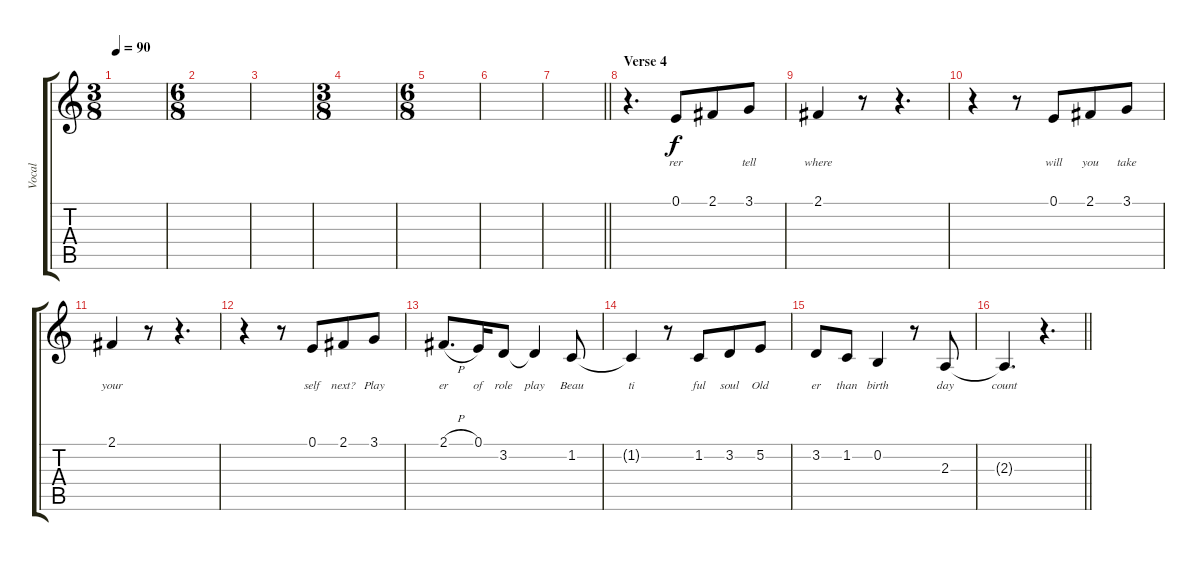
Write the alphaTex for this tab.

\track ("Vocal" "Vocal") {instrument acousticgrandpiano}
\staff {score tabs}
\tuning (E4 B3 G3 D3 A2 E2) {hide}
\ts (3 8)
\tempo 90
\clef g2
\ks c
|
\ts (6 8)
|
|
\ts (3 8)
|
\ts (6 8)
|
|
\barLineRight lightlight
|
\section ("" "Verse 4")
r.4{d} 0.1.8{lyrics (0 "rer") lyrics (1 "") lyrics (2 "") lyrics (3 "") lyrics (4 "") dy f} 2.1.8{lyrics (0 "") lyrics (1 "") lyrics (2 "") lyrics (3 "") lyrics (4 "")} 3.1.8{lyrics (0 "tell") lyrics (1 "") lyrics (2 "") lyrics (3 "") lyrics (4 "")} |
2.1.4{lyrics (0 "where") lyrics (1 "") lyrics (2 "") lyrics (3 "") lyrics (4 "")} r.8 r.4{d} |
r.4 r.8 0.1.8{lyrics (0 "will") lyrics (1 "") lyrics (2 "") lyrics (3 "") lyrics (4 "")} 2.1.8{lyrics (0 "you") lyrics (1 "") lyrics (2 "") lyrics (3 "") lyrics (4 "")} 3.1.8{lyrics (0 "take") lyrics (1 "") lyrics (2 "") lyrics (3 "") lyrics (4 "")} |
2.1.4{lyrics (0 "your") lyrics (1 "") lyrics (2 "") lyrics (3 "") lyrics (4 "")} r.8 r.4{d} |
r.4 r.8 0.1.8{lyrics (0 "self") lyrics (1 "") lyrics (2 "") lyrics (3 "") lyrics (4 "")} 2.1.8{lyrics (0 "next?") lyrics (1 "") lyrics (2 "") lyrics (3 "") lyrics (4 "")} 3.1.8{lyrics (0 "Play") lyrics (1 "") lyrics (2 "") lyrics (3 "") lyrics (4 "")} |
2.1{h}.8{d lyrics (0 "er") lyrics (1 "") lyrics (2 "") lyrics (3 "") lyrics (4 "")} 0.1.16{lyrics (0 "of") lyrics (1 "") lyrics (2 "") lyrics (3 "") lyrics (4 "")} 3.2.8{lyrics (0 "role") lyrics (1 "") lyrics (2 "") lyrics (3 "") lyrics (4 "")} 3.2{t}.4{lyrics (0 "play") lyrics (1 "") lyrics (2 "") lyrics (3 "") lyrics (4 "")} 1.2.8{lyrics (0 "Beau") lyrics (1 "") lyrics (2 "") lyrics (3 "") lyrics (4 "")} |
1.2{t}.4{lyrics (0 "ti") lyrics (1 "") lyrics (2 "") lyrics (3 "") lyrics (4 "")} r.8 1.2.8{lyrics (0 "ful") lyrics (1 "") lyrics (2 "") lyrics (3 "") lyrics (4 "")} 3.2.8{lyrics (0 "soul") lyrics (1 "") lyrics (2 "") lyrics (3 "") lyrics (4 "")} 5.2.8{lyrics (0 "Old") lyrics (1 "") lyrics (2 "") lyrics (3 "") lyrics (4 "")} |
3.2.8{lyrics (0 "er") lyrics (1 "") lyrics (2 "") lyrics (3 "") lyrics (4 "")} 1.2.8{lyrics (0 "than") lyrics (1 "") lyrics (2 "") lyrics (3 "") lyrics (4 "")} 0.2.4{lyrics (0 "birth") lyrics (1 "") lyrics (2 "") lyrics (3 "") lyrics (4 "")} r.8 2.3.8{lyrics (0 "day") lyrics (1 "") lyrics (2 "") lyrics (3 "") lyrics (4 "")} |
\barLineRight lightlight
2.3{t}.4{d lyrics (0 "count") lyrics (1 "") lyrics (2 "") lyrics (3 "") lyrics (4 "")} r.4{d}
